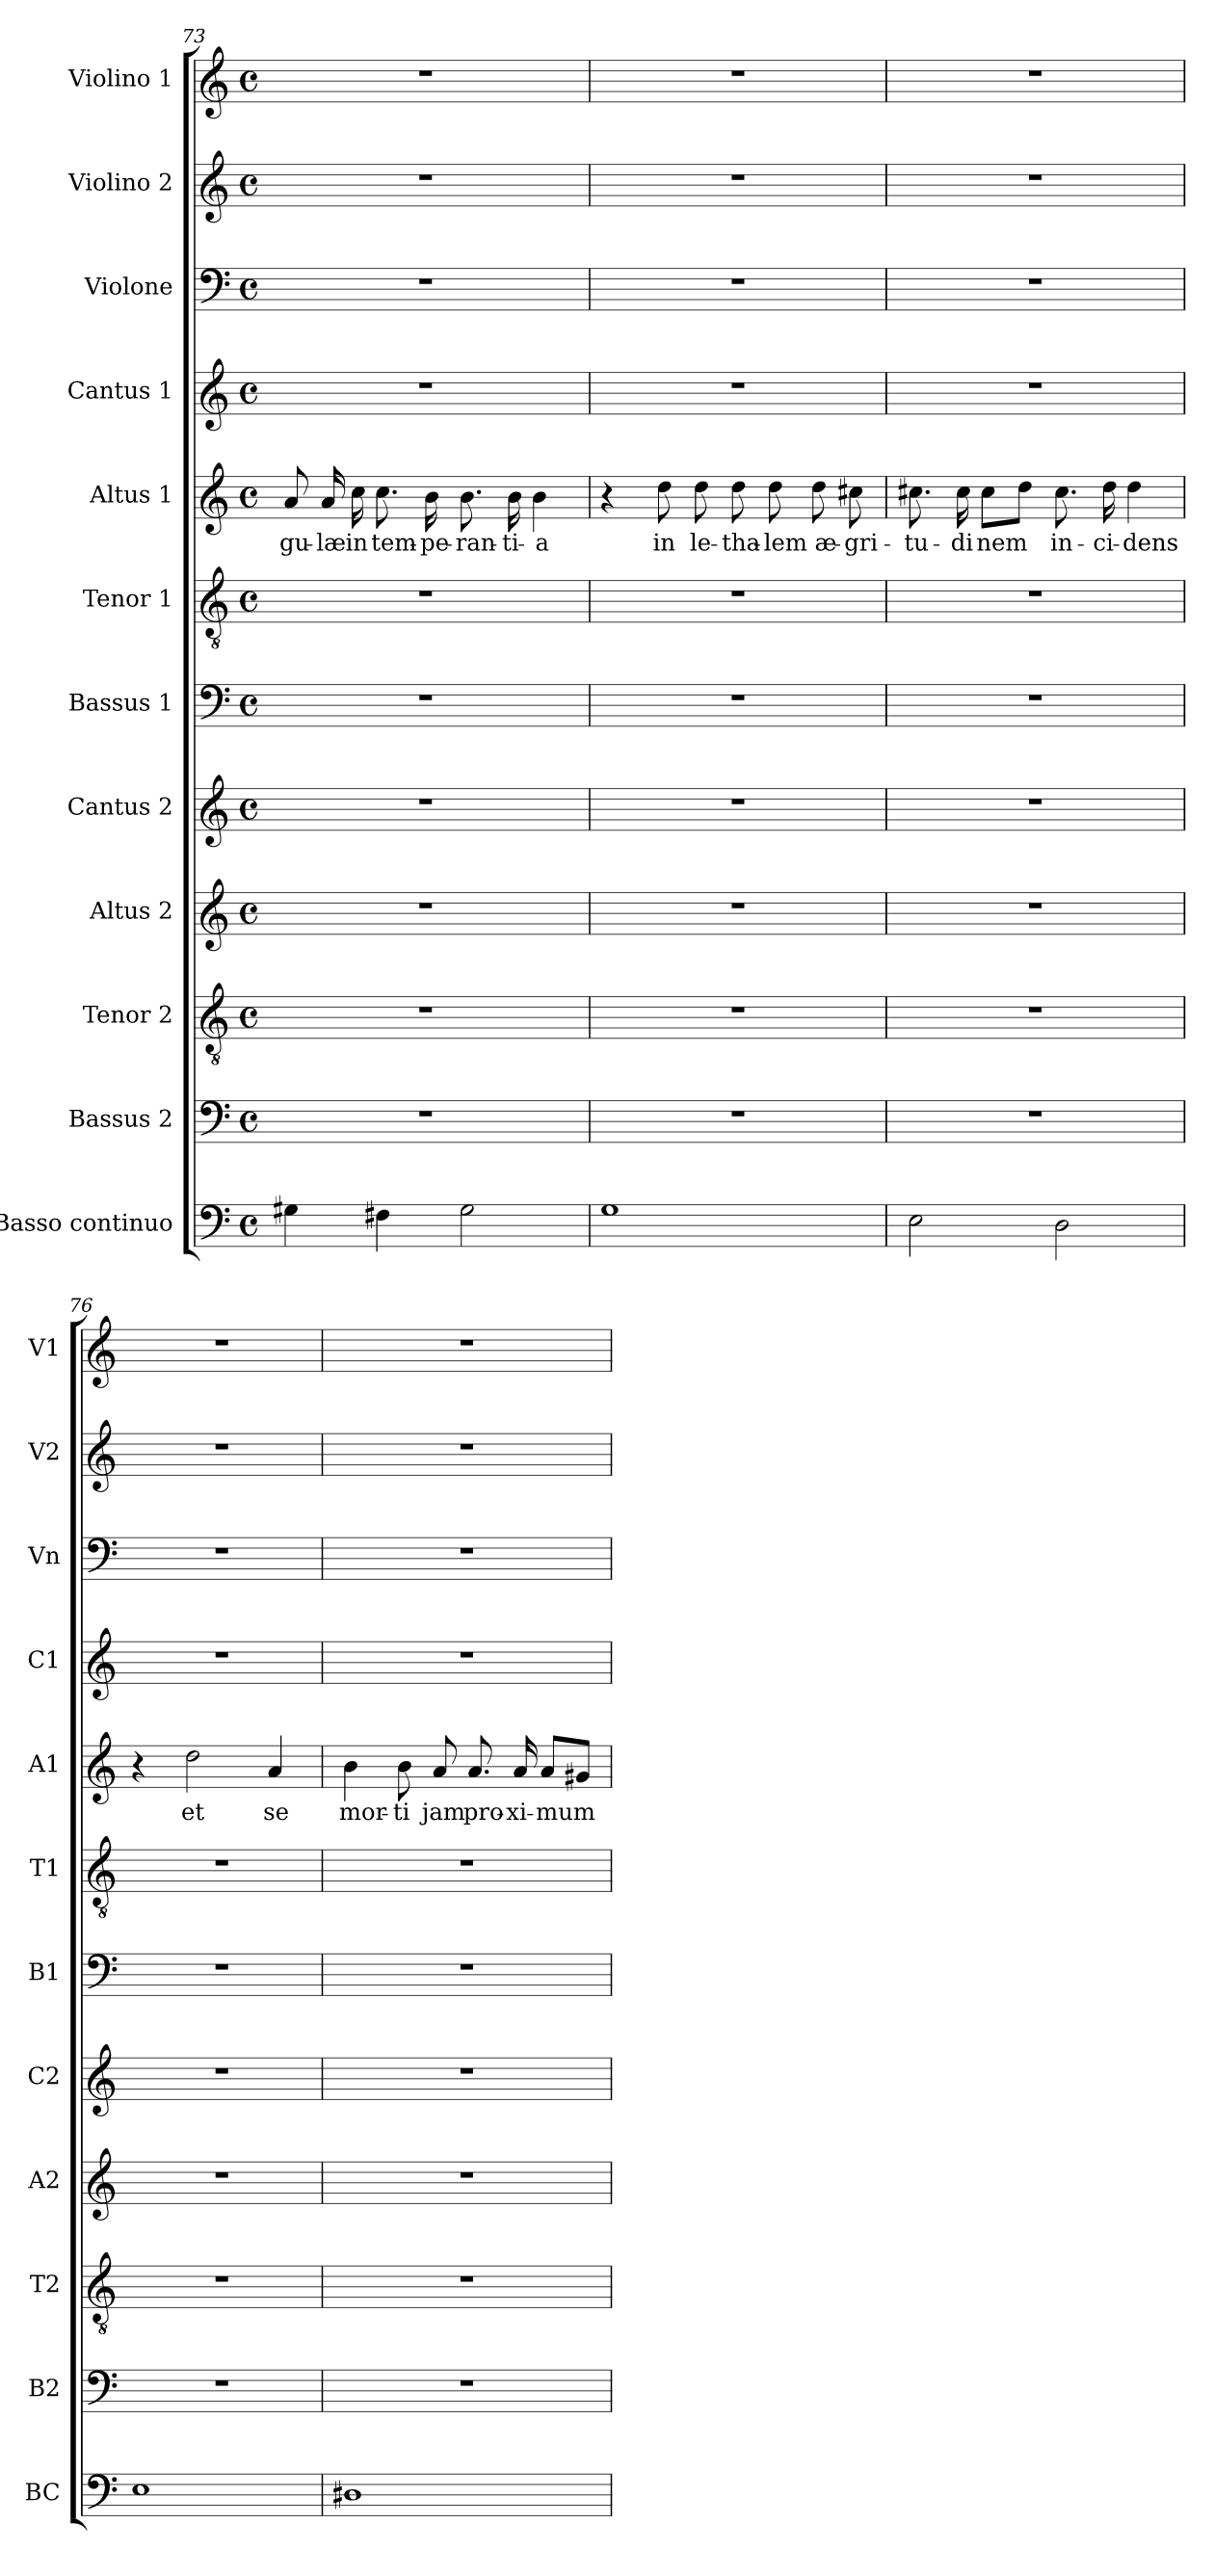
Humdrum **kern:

**kern	**kern	**kern	**kern	**kern	**kern	**kern	**kern	**text	**kern	**kern	**kern	**kern
*part12	*part11	*part10	*part9	*part8	*part7	*part6	*part5	*part5	*part4	*part3	*part2	*part1
*staff12	*staff11	*staff10	*staff9	*staff8	*staff7	*staff6	*staff5	*staff5	*staff4	*staff3	*staff2	*staff1
*I"Basso continuo	*I"Bassus 2	*I"Tenor 2	*I"Altus 2	*I"Cantus 2	*I"Bassus 1	*I"Tenor 1	*I"Altus 1	*	*I"Cantus 1	*I"Violone	*I"Violino 2	*I"Violino 1
*I'BC	*I'B2	*I'T2	*I'A2	*I'C2	*I'B1	*I'T1	*I'A1	*	*I'C1	*I'Vn	*I'V2	*I'V1
*clefF4	*clefF4	*clefGv2	*clefG2	*clefG2	*clefF4	*clefGv2	*clefG2	*	*clefG2	*clefF4	*clefG2	*clefG2
*ITrd7c12	*	*	*	*	*	*	*	*	*	*ITrd7c12	*	*
*k[]	*k[]	*k[]	*k[]	*k[]	*k[]	*k[]	*k[]	*	*k[]	*k[]	*k[]	*k[]
*C:	*C:	*C:	*C:	*C:	*C:	*C:	*C:	*	*C:	*C:	*C:	*C:
*M4/4	*M4/4	*M4/4	*M4/4	*M4/4	*M4/4	*M4/4	*M4/4	*	*M4/4	*M4/4	*M4/4	*M4/4
*met(c)	*met(c)	*met(c)	*met(c)	*met(c)	*met(c)	*met(c)	*met(c)	*	*met(c)	*met(c)	*met(c)	*met(c)
=73	=73	=73	=73	=73	=73	=73	=73	=73	=73	=73	=73	=73
!	!	!	!	!	!	!	!	!LO:LY:b	!	!	!	!
4GG#X\	1r	1r	1r	1r	1r	1r	8a/	gu-	1r	1r	1r	1r
!	!	!	!	!	!	!	!	!LO:LY:b	!	!	!	!
.	.	.	.	.	.	.	16a/	-læ	.	.	.	.
!	!	!	!	!	!	!	!	!LO:LY:b	!	!	!	!
.	.	.	.	.	.	.	16cc\	in	.	.	.	.
!	!	!	!	!	!	!	!	!LO:LY:b	!	!	!	!
4FF#X\	.	.	.	.	.	.	8.cc\	tem-	.	.	.	.
!	!	!	!	!	!	!	!	!LO:LY:b	!	!	!	!
.	.	.	.	.	.	.	16b\	-pe-	.	.	.	.
!	!	!	!	!	!	!	!	!LO:LY:b	!	!	!	!
2GG#\	.	.	.	.	.	.	8.b\	-ran-	.	.	.	.
!	!	!	!	!	!	!	!	!LO:LY:b	!	!	!	!
.	.	.	.	.	.	.	16b\	-ti-	.	.	.	.
!	!	!	!	!	!	!	!	!LO:LY:b	!	!	!	!
.	.	.	.	.	.	.	4b\	-a	.	.	.	.
=74	=74	=74	=74	=74	=74	=74	=74	=74	=74	=74	=74	=74
1GG	1r	1r	1r	1r	1r	1r	4r	.	1r	1r	1r	1r
!	!	!	!	!	!	!	!	!LO:LY:b	!	!	!	!
.	.	.	.	.	.	.	8dd\	in	.	.	.	.
!	!	!	!	!	!	!	!	!LO:LY:b	!	!	!	!
.	.	.	.	.	.	.	8dd\	le-	.	.	.	.
!	!	!	!	!	!	!	!	!LO:LY:b	!	!	!	!
.	.	.	.	.	.	.	8dd\	-tha-	.	.	.	.
!	!	!	!	!	!	!	!	!LO:LY:b	!	!	!	!
.	.	.	.	.	.	.	8dd\	-lem	.	.	.	.
!	!	!	!	!	!	!	!	!LO:LY:b	!	!	!	!
.	.	.	.	.	.	.	8dd\	æ-	.	.	.	.
!	!	!	!	!	!	!	!	!LO:LY:b	!	!	!	!
.	.	.	.	.	.	.	8cc#X\	-gri-	.	.	.	.
!!LO:LB:g=z
=75	=75	=75	=75	=75	=75	=75	=75	=75	=75	=75	=75	=75
!	!	!	!	!	!	!	!	!LO:LY:b	!	!	!	!
2EE\	1r	1r	1r	1r	1r	1r	8.cc#X\	-tu-	1r	1r	1r	1r
!	!	!	!	!	!	!	!	!LO:LY:b	!	!	!	!
.	.	.	.	.	.	.	16cc#\	-di	.	.	.	.
!	!	!	!	!	!	!	!	!LO:LY:b	!	!	!	!
.	.	.	.	.	.	.	8cc#\L	nem	.	.	.	.
.	.	.	.	.	.	.	8dd\J	.	.	.	.	.
!	!	!	!	!	!	!	!	!LO:LY:b	!	!	!	!
2DD\	.	.	.	.	.	.	8.cc#\	in-	.	.	.	.
!	!	!	!	!	!	!	!	!LO:LY:b	!	!	!	!
.	.	.	.	.	.	.	16dd\	-ci-	.	.	.	.
!	!	!	!	!	!	!	!	!LO:LY:b	!	!	!	!
.	.	.	.	.	.	.	4dd\	-dens	.	.	.	.
=76	=76	=76	=76	=76	=76	=76	=76	=76	=76	=76	=76	=76
1EE	1r	1r	1r	1r	1r	1r	4r	.	1r	1r	1r	1r
!	!	!	!	!	!	!	!	!LO:LY:b	!	!	!	!
.	.	.	.	.	.	.	2dd\	et	.	.	.	.
!	!	!	!	!	!	!	!	!LO:LY:b	!	!	!	!
.	.	.	.	.	.	.	4a/	se	.	.	.	.
=77	=77	=77	=77	=77	=77	=77	=77	=77	=77	=77	=77	=77
!	!	!	!	!	!	!	!	!LO:LY:b	!	!	!	!
1DD#X	1r	1r	1r	1r	1r	1r	4b\	mor-	1r	1r	1r	1r
!	!	!	!	!	!	!	!	!LO:LY:b	!	!	!	!
.	.	.	.	.	.	.	8b\	-ti	.	.	.	.
!	!	!	!	!	!	!	!	!LO:LY:b	!	!	!	!
.	.	.	.	.	.	.	8a/	jam	.	.	.	.
!	!	!	!	!	!	!	!	!LO:LY:b	!	!	!	!
.	.	.	.	.	.	.	8.a/	pro-	.	.	.	.
!	!	!	!	!	!	!	!	!LO:LY:b	!	!	!	!
.	.	.	.	.	.	.	16a/	-xi-	.	.	.	.
!	!	!	!	!	!	!	!	!LO:LY:b	!	!	!	!
.	.	.	.	.	.	.	8a/L	-mum	.	.	.	.
.	.	.	.	.	.	.	8g#X/J	.	.	.	.	.
=	=	=	=	=	=	=	=	=	=	=	=	=
*-	*-	*-	*-	*-	*-	*-	*-	*-	*-	*-	*-	*-
